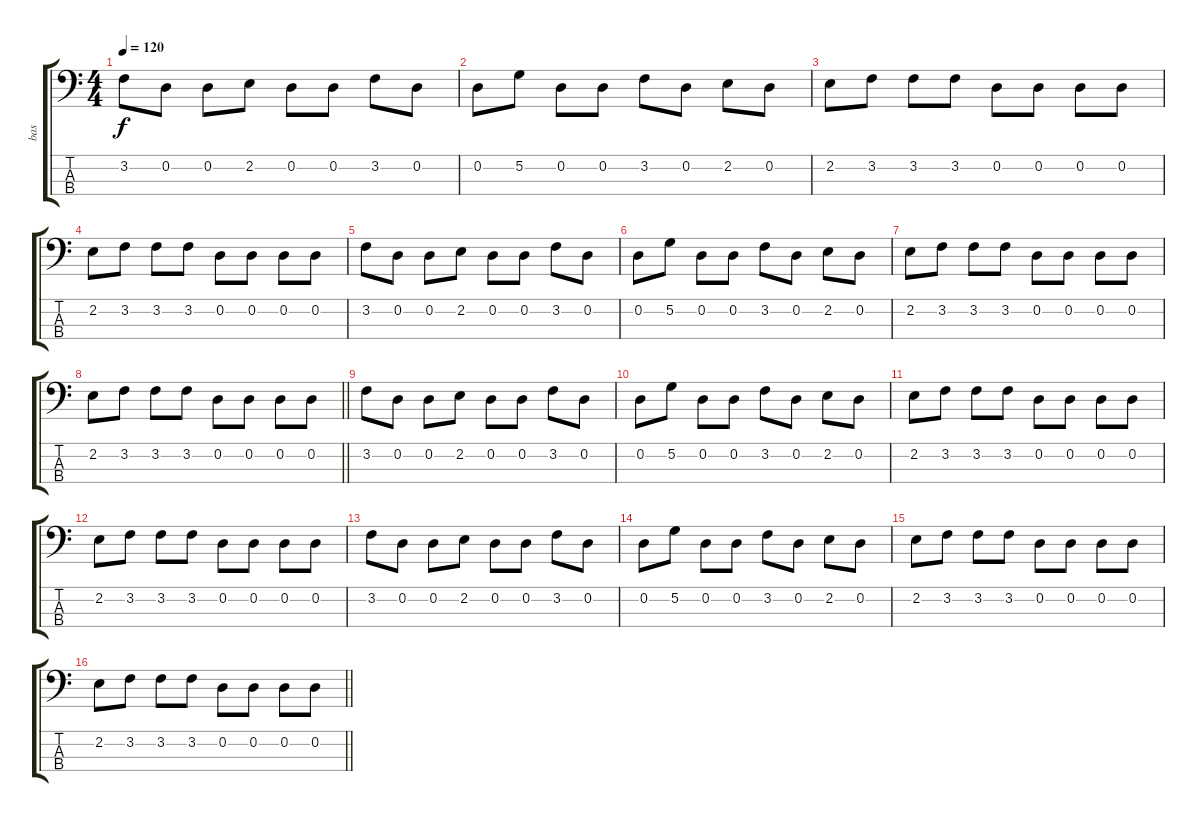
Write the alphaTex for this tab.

\track ("bas" "bas") {instrument electricbassfinger}
\staff {score tabs}
\tuning (G2 D2 A1 E1) {hide}
\ts (4 4)
\tempo 120
\clef f4
\ks c
3.2.8{dy f} 0.2.8 0.2.8 2.2.8 0.2.8 0.2.8 3.2.8 0.2.8 |
0.2.8 5.2.8 0.2.8 0.2.8 3.2.8 0.2.8 2.2.8 0.2.8 |
2.2.8 3.2.8 3.2.8 3.2.8 0.2.8 0.2.8 0.2.8 0.2.8 |
2.2.8 3.2.8 3.2.8 3.2.8 0.2.8 0.2.8 0.2.8 0.2.8 |
3.2.8 0.2.8 0.2.8 2.2.8 0.2.8 0.2.8 3.2.8 0.2.8 |
0.2.8 5.2.8 0.2.8 0.2.8 3.2.8 0.2.8 2.2.8 0.2.8 |
2.2.8 3.2.8 3.2.8 3.2.8 0.2.8 0.2.8 0.2.8 0.2.8 |
\barLineRight lightlight
2.2.8 3.2.8 3.2.8 3.2.8 0.2.8 0.2.8 0.2.8 0.2.8 |
3.2.8 0.2.8 0.2.8 2.2.8 0.2.8 0.2.8 3.2.8 0.2.8 |
0.2.8 5.2.8 0.2.8 0.2.8 3.2.8 0.2.8 2.2.8 0.2.8 |
2.2.8 3.2.8 3.2.8 3.2.8 0.2.8 0.2.8 0.2.8 0.2.8 |
2.2.8 3.2.8 3.2.8 3.2.8 0.2.8 0.2.8 0.2.8 0.2.8 |
3.2.8 0.2.8 0.2.8 2.2.8 0.2.8 0.2.8 3.2.8 0.2.8 |
0.2.8 5.2.8 0.2.8 0.2.8 3.2.8 0.2.8 2.2.8 0.2.8 |
2.2.8 3.2.8 3.2.8 3.2.8 0.2.8 0.2.8 0.2.8 0.2.8 |
\barLineRight lightlight
2.2.8 3.2.8 3.2.8 3.2.8 0.2.8 0.2.8 0.2.8 0.2.8
